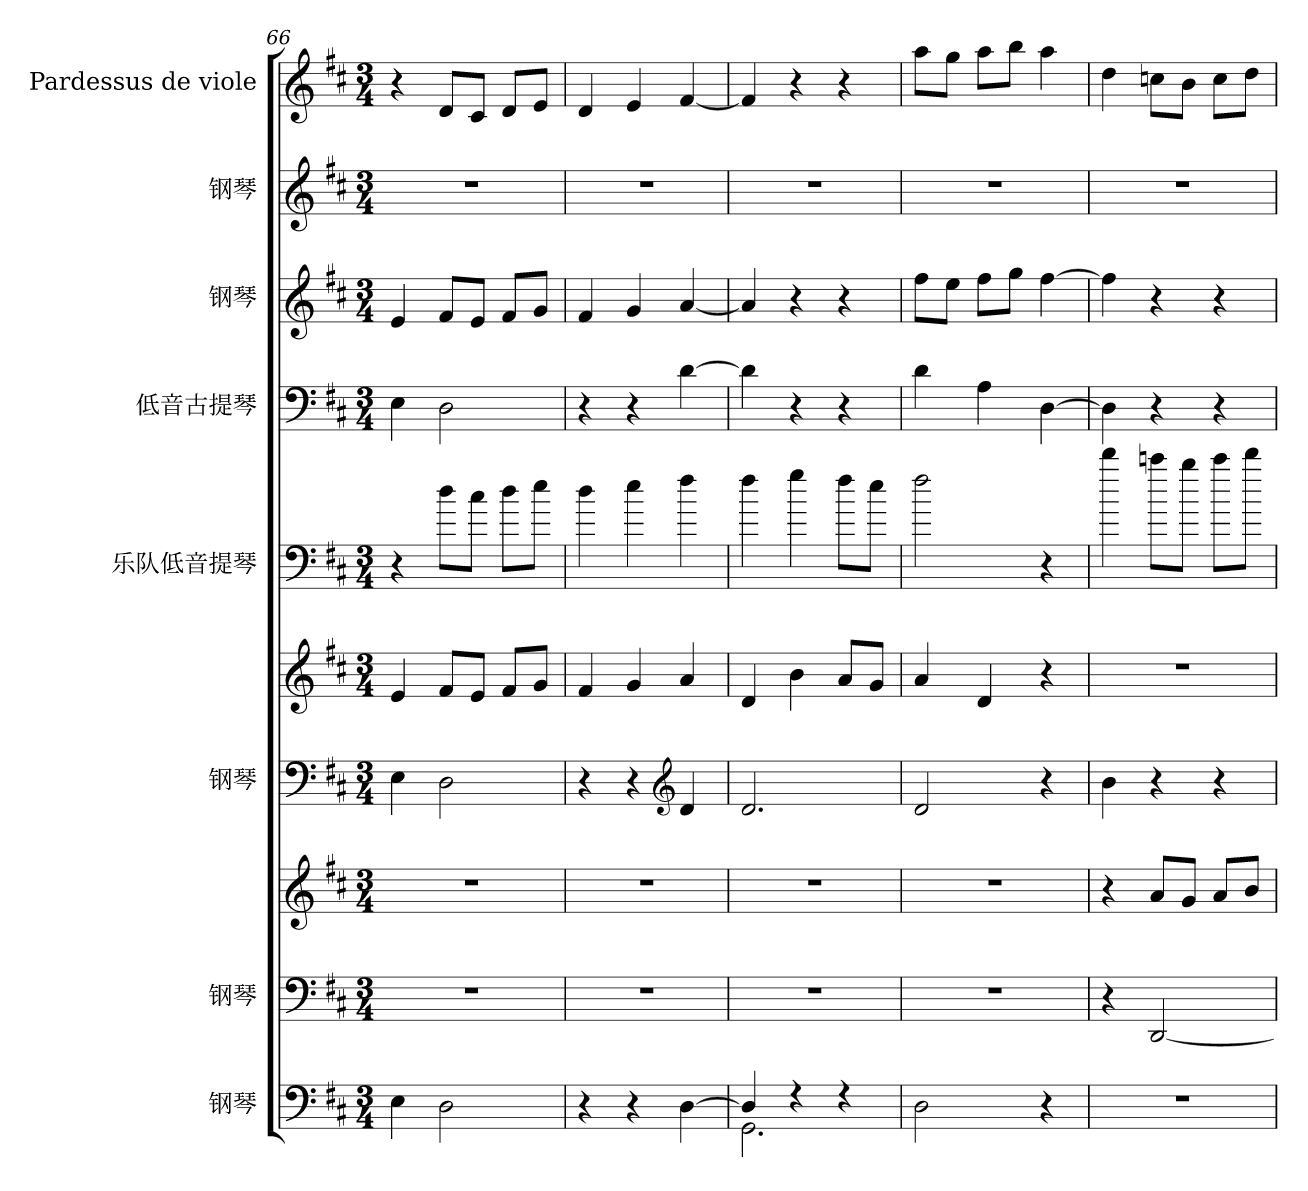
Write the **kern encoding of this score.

**kern	**kern	**kern	**kern	**kern	**kern	**kern	**kern	**kern	**kern
*part8	*part7	*part7	*part6	*part6	*part5	*part4	*part3	*part2	*part1
*staff10	*staff9	*staff8	*staff7	*staff6	*staff5	*staff4	*staff3	*staff2	*staff1
*I"钢琴	*I"钢琴	*	*I"钢琴	*	*I"乐队低音提琴	*I"低音古提琴	*I"钢琴	*I"钢琴	*I"Pardessus de viole
*	*	*	*	*	*	*	*	*	*I'Pds. v.
*clefF4	*clefF4	*clefG2	*clefF4	*clefG2	*clefF4	*clefF4	*clefG2	*clefG2	*clefG2
*	*	*	*	*	*ITrd7c12	*	*	*	*
*k[f#c#]	*k[f#c#]	*k[f#c#]	*k[f#c#]	*k[f#c#]	*k[f#c#]	*k[f#c#]	*k[f#c#]	*k[f#c#]	*k[f#c#]
*M3/4	*M3/4	*M3/4	*M3/4	*M3/4	*M3/4	*M3/4	*M3/4	*M3/4	*M3/4
=66	=66	=66	=66	=66	=66	=66	=66	=66	=66
4E\	2.r	2.r	4E\	4e/	4r	4E\	4e/	2.r	4r
2D\	.	.	2D\	8f#/L	8d\L	2D\	8f#/L	.	8d/L
.	.	.	.	8e/J	8c#\J	.	8e/J	.	8c#/J
.	.	.	.	8f#/L	8d\L	.	8f#/L	.	8d/L
.	.	.	.	8g/J	8e\J	.	8g/J	.	8e/J
!!LO:PB:g=z
=67	=67	=67	=67	=67	=67	=67	=67	=67	=67
4r	2.r	2.r	4r	4f#/	4d\	4r	4f#/	2.r	4d/
4r	.	.	4r	4g/	4e\	4r	4g/	.	4e/
*	*	*	*clefG2	*	*	*	*	*	*
[4D\	.	.	4d/	4a/	4f#\	[4d\	[4a/	.	[4f#/
=68	=68	=68	=68	=68	=68	=68	=68	=68	=68
*^	*	*	*	*	*	*	*	*	*
4D/]	2.GG\	2.r	2.r	2.d/	4d/	4f#\	4d\]	4a/]	2.r	4f#/]
4r	.	.	.	.	4b\	4g\	4r	4r	.	4r
4r	.	.	.	.	8a/L	8f#\L	4r	4r	.	4r
.	.	.	.	.	8g/J	8e\J	.	.	.	.
*v	*v	*	*	*	*	*	*	*	*	*
=69	=69	=69	=69	=69	=69	=69	=69	=69	=69
2D\	2.r	2.r	2d/	4a/	2f#\	4d\	8ff#\L	2.r	8aa\L
.	.	.	.	.	.	.	8ee\J	.	8gg\J
.	.	.	.	4d/	.	4A\	8ff#\L	.	8aa\L
.	.	.	.	.	.	.	8gg\J	.	8bb\J
4r	.	.	4r	4r	4r	[4D\	[4ff#\	.	4aa\
=70	=70	=70	=70	=70	=70	=70	=70	=70	=70
2.r	4r	4r	4b\	2.r	4dd\	4D\]	4ff#\]	2.r	4dd\
.	[2DD/	8a/L	4r	.	8ccn\L	4r	4r	.	8ccn\L
.	.	8g/J	.	.	8b\J	.	.	.	8b\J
.	.	8a/L	4r	.	8cc\L	4r	4r	.	8cc\L
.	.	8b/J	.	.	8dd\J	.	.	.	8dd\J
=	=	=	=	=	=	=	=	=	=
*-	*-	*-	*-	*-	*-	*-	*-	*-	*-
